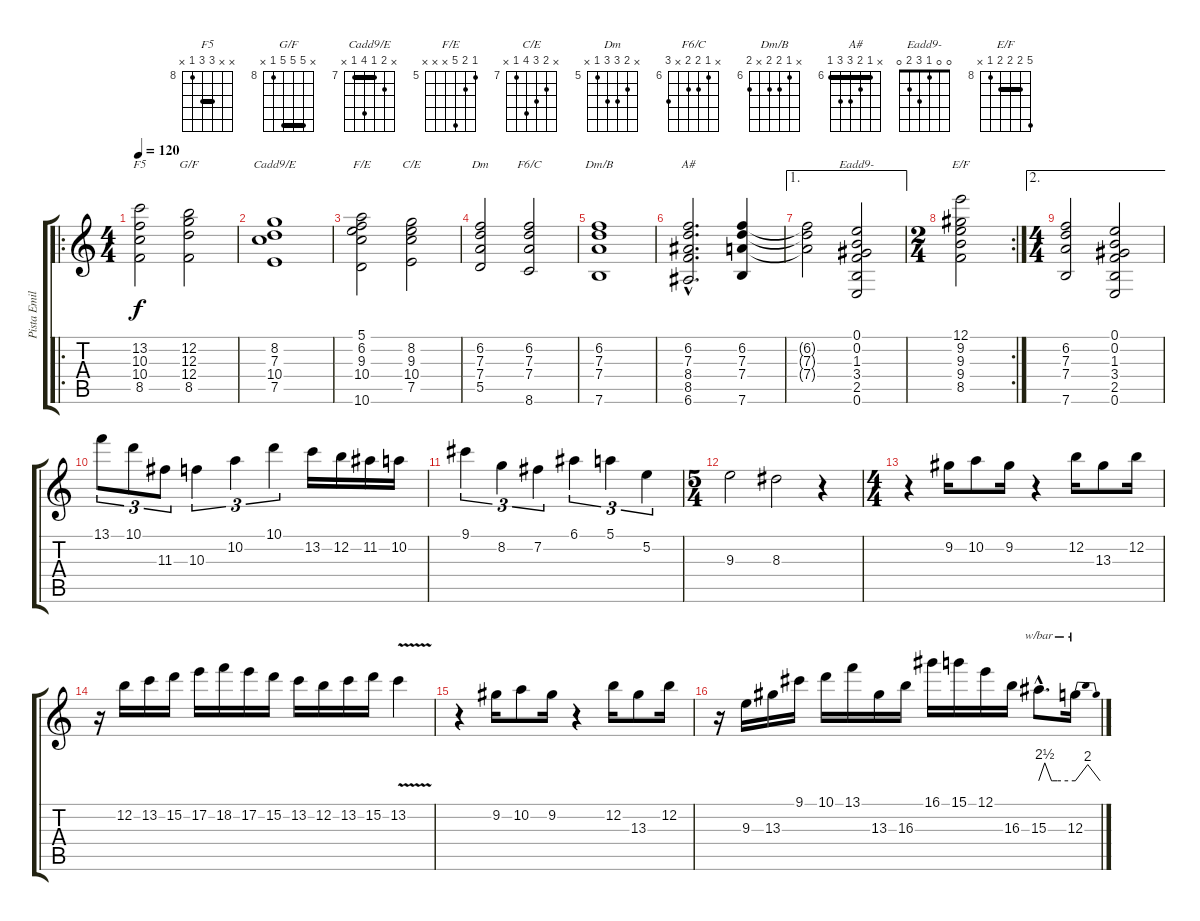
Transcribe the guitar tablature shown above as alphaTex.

\track ("Pista Emilio" "Pista Emil") {instrument distortionguitar}
\staff {score tabs}
\tuning (E4 B3 G3 D3 A2 E2) {hide}
\chord ("F5" x x 10 10 8 x) {firstfret 8 barre 10}
\chord ("G/F" x 12 12 12 8 x) {firstfret 8 barre 12}
\chord ("Cadd9/E" x 8 7 10 7 x) {firstfret 7 barre 7}
\chord ("F/E" 5 6 9 x x x) {firstfret 5}
\chord ("C/E" x 8 9 10 7 x) {firstfret 7}
\chord ("Dm" x 6 7 7 5 x) {firstfret 5}
\chord ("F6/C" x 6 7 7 x 8) {firstfret 6}
\chord ("Dm/B" x 6 7 7 x 7) {firstfret 6}
\chord ("A#" x 6 7 8 8 6) {firstfret 6 barre 6}
\chord ("Eadd9-" 0 0 1 3 2 0)
\chord ("E/F" 12 9 9 9 8 x) {firstfret 8 barre 9}
\ro
\ts (4 4)
\tempo 120
\clef g2
\ks c
(13.2 10.3 10.4 8.5).2{ch "F5" dy f} (12.2 12.3 12.4 8.5).2{ch "G/F"} |
(8.2 7.3 10.4 7.5).1{ch "Cadd9/E"} |
(5.1 6.2 9.3 10.4 10.6).2{ch "F/E"} (8.2 9.3 10.4 7.5).2{ch "C/E"} |
(6.2 7.3 7.4 5.5).2{ch "Dm"} (6.2 7.3 7.4 8.6).2{ch "F6/C"} |
(6.2 7.3 7.4 7.6).1{ch "Dm/B"} |
(6.2{hac} 7.3{hac} 8.4{hac} 8.5{hac} 6.6{hac}).2{d ch "A#"} (6.2 7.3 7.4 7.6).4 |
\ae 1
(6.2{t} 7.3{t} 7.4{t}).2 (0.1 0.2 1.3 3.4 2.5 0.6).2{ch "Eadd9-"} |
\rc 2
\ts (2 4)
(12.1 9.2 9.3 9.4 8.5).2{ch "E/F"} |
\ae 2
\ts (4 4)
(6.2 7.3 7.4 7.6).2 (0.1 0.2 1.3 3.4 2.5 0.6).2 |
13.1.8{tu (3 2)} 10.1.8{tu (3 2)} 11.3.8{tu (3 2)} 10.3.4{tu (3 2)} 10.2.4{tu (3 2)} 10.1.4{tu (3 2)} 13.2.16 12.2.16 11.2.16 10.2.16 |
9.1.4{tu (3 2)} 8.2.4{tu (3 2)} 7.2.4{tu (3 2)} 6.1.4{tu (3 2)} 5.1.4{tu (3 2)} 5.2.4{tu (3 2)} |
\ts (5 4)
9.3.2 8.3.2 r.4 |
\ts (4 4)
r.4 9.2.16 10.2.8 9.2.16 r.4 12.2.16 13.3.8 12.2.16 |
r.16 12.2.16 13.2.16 15.2.16 17.2.16 18.2.16 17.2.16 15.2.16 13.2.16 12.2.16 13.2.16 15.2.16 13.2{v}.4 |
r.4 9.2.16 10.2.8 9.2.16 r.4 12.2.16 13.3.8 12.2.16 |
r.16 9.3.16 13.3.16 9.1.16 10.1.16 13.1.16 13.3.16 16.3.16 16.1.16 15.1.16 12.1.16 16.3.16 15.3{hac}.8{d tbe (custom default 0 0 10 10 21 0 23 0 30 0 60 0)} 12.3.16{tbe (dip default 0 0 30 8 60 0)}
